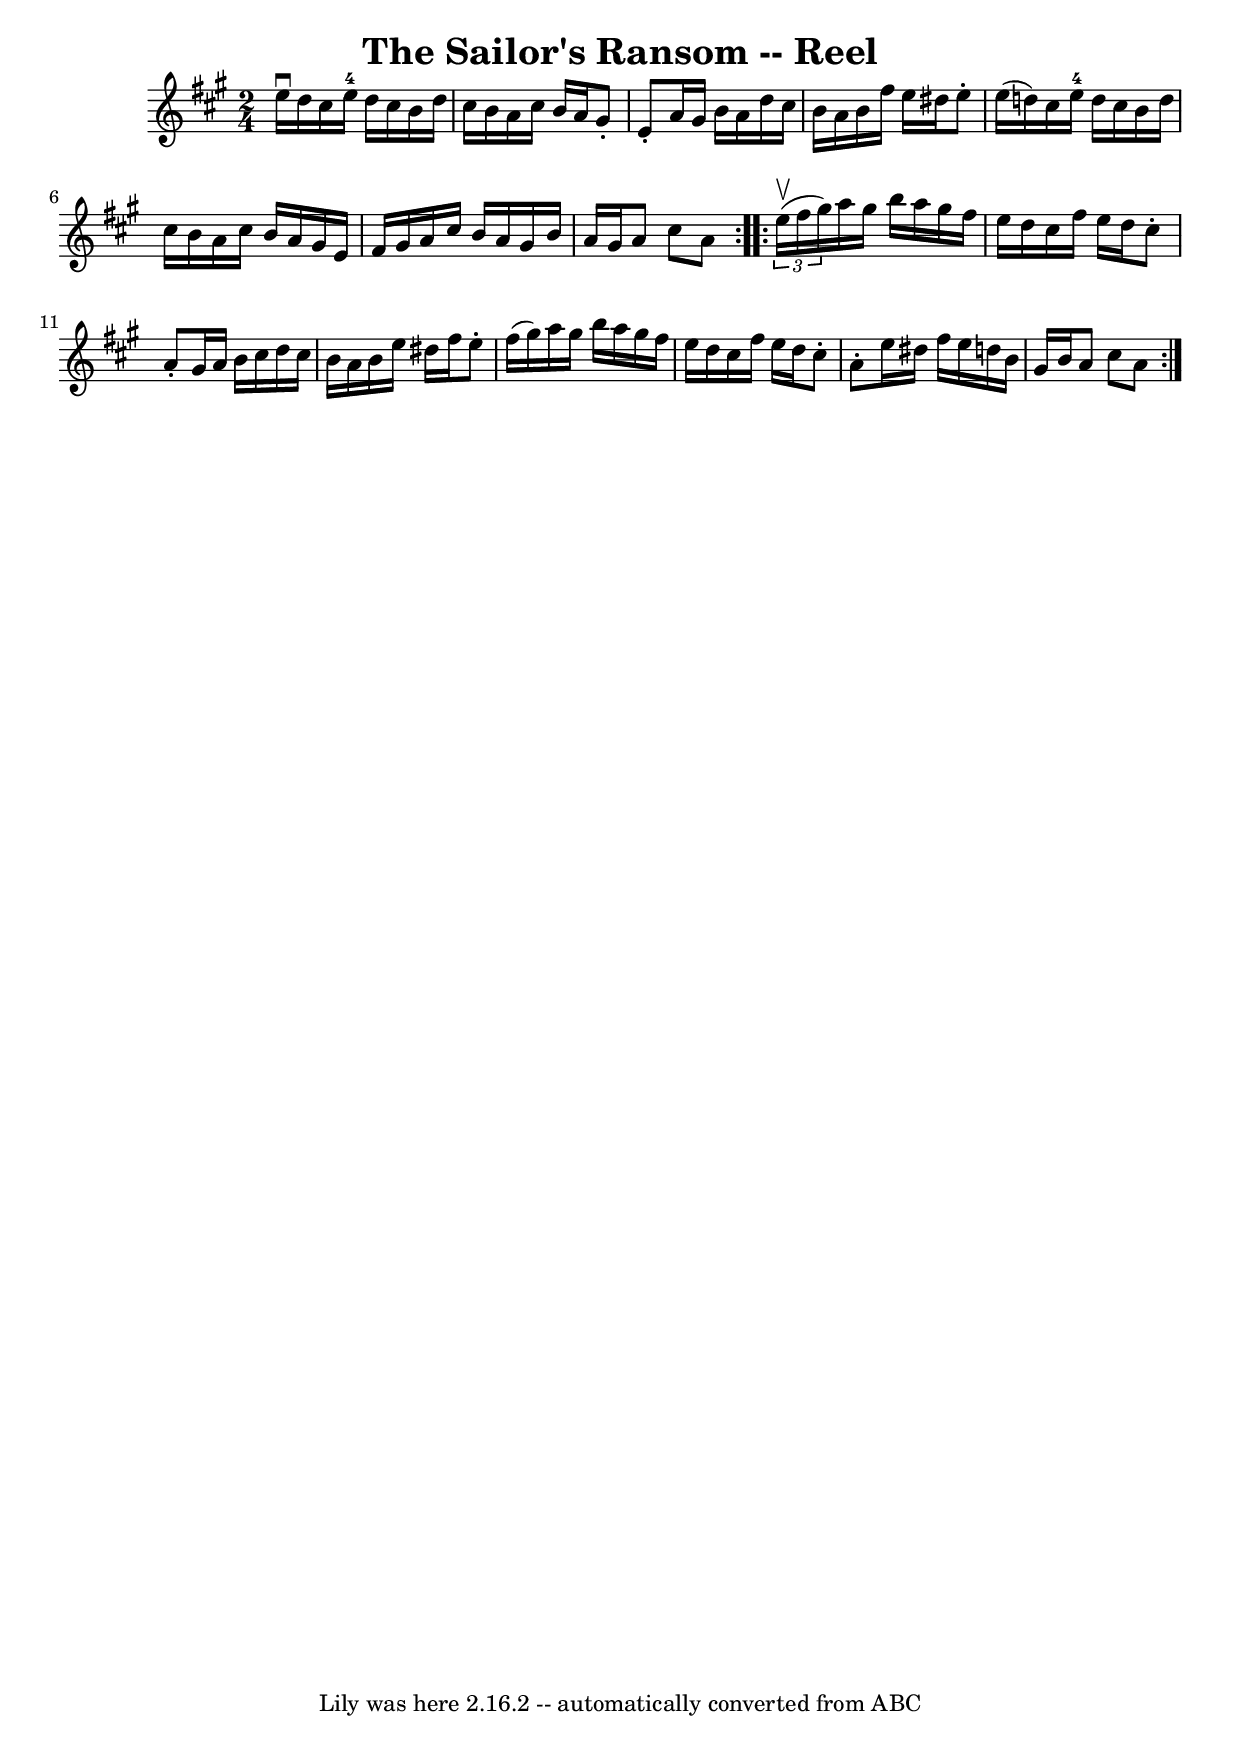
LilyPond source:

\version "2.16.2"
\include "Mammoth.ily"
\header {
  %% book = "Ryan's Mammoth Collection"
 crossRefNumber = "1"
 footnotes = "\\\\383"
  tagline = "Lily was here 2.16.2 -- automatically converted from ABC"
  title = "The Sailor's Ransom -- Reel"

}
voicedefault =  {



  \repeat volta 2 {

    \time 2/4 
    \key a \major e''16^\downbow d''16   |
 cis''16 e''16-4 d''16 cis''16 b'16 d''16 cis''16 b'16     |
 a'16 cis''16 b'16 a'16 gis'8-. e'8-.    |
 a'16 gis'16 b'16 a'16 d''16 cis''16 b'16 a'16     |
 b'16 fis''16 e''16 dis''16 e''8-. e''16 (d''!16)    |
 cis''16 e''16-4 d''16 cis''16 b'16 d''16 cis''16 b'16      |
 a'16 cis''16 b'16 a'16 gis'16 e'16 fis'16 gis'16     |
 a'16 cis''16 b'16 a'16 gis'16 b'16 a'16 gis'16     |
 a'8 cis''8 a'8    
  }     
  \repeat volta 2 {
    
    \times 2/3 { e''16^\upbow(fis''16 gis''16)  	       }  |
 a''16 gis''16 b''16 a''16 gis''16 fis''16 e''16 d''16     |
 cis''16 fis''16 e''16 d''16 cis''8-. a'8-.    |
 gis'16 a'16 b'16 cis''16 d''16 cis''16 b'16 a'16     |
 b'16 e''16 dis''16 fis''16 e''8-. fis''16 (gis''16)     |
 a''16 gis''16 b''16 a''16 gis''16 fis''16 e''16 d''16     |
 cis''16 fis''16 e''16 d''16 cis''8-. a'8-.   |
 e''16 dis''16 fis''16 e''16 d''!16 b'16 gis'16 b'16     |
 a'8 cis''8 a'8    
  }   

}

\score{
  <<

    \context Staff="default"
    {
      \voicedefault 
      
    }

  >>
  \layout {
    
  }
  \midi {
  }

}
